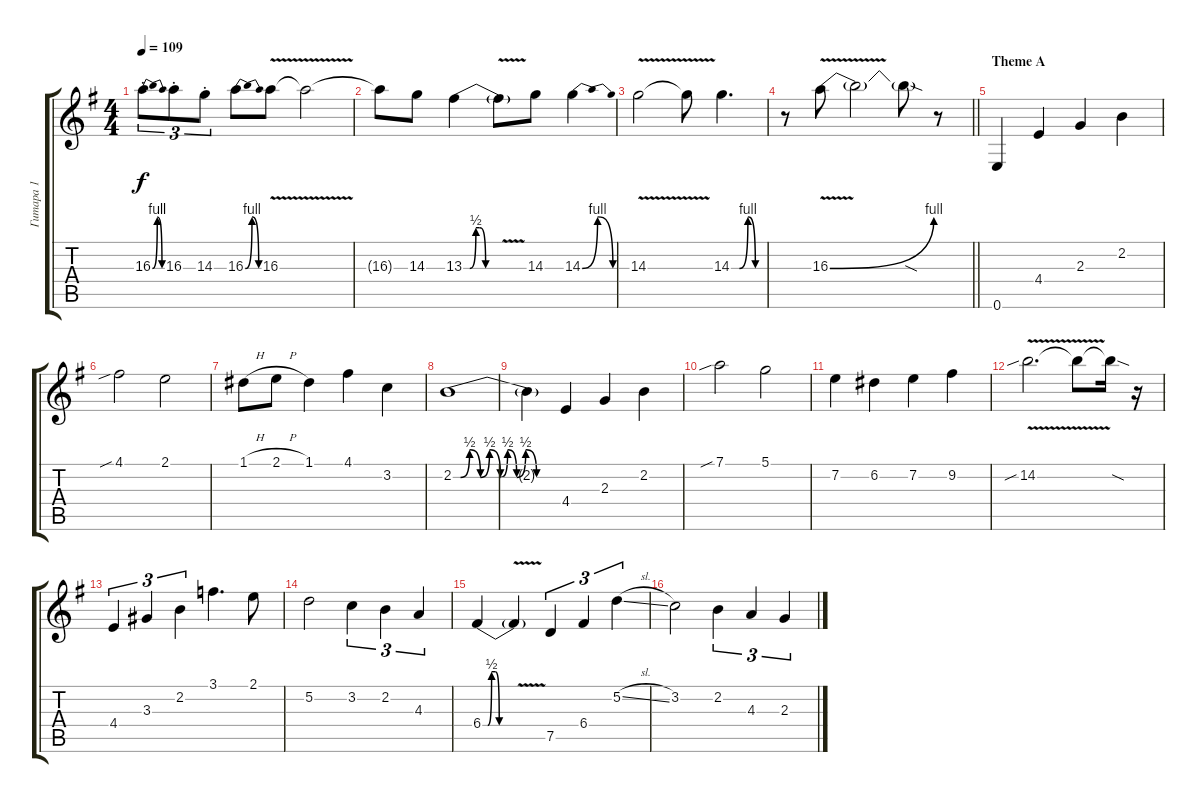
\track ("Гитара 1" "Гитара 1") {instrument distortionguitar}
\staff {score tabs}
\tuning (D4 A3 F3 C3 G2 E2) {hide}
\ts (4 4)
\tempo 109
\clef g2
\ks eminor
16.3{be (bendrelease 0 0 15 4 52 4 60 0) st}.8{tu (3 2) dy f} 16.3{st}.8{tu (3 2)} 14.3{st}.8{tu (3 2)} 16.3{be (bendrelease 0 0 15 4 45 4 60 0)}.8 16.3{v}.8 16.3{t}.2 |
16.3{t}.8 14.3.8 13.3{be (custom 0 0 10 0 20 2 26 2 36 0 60 0)}.4 13.3{v t}.8 14.3.8 14.3{be (bendrelease 0 0 24 4 35 4 60 0)}.4 |
14.3{v}.2 14.3{t}.8 14.3{be (custom 0 0 15 0 31 4 45 0 60 0)}.4{d} |
\barLineRight lightlight
r.8 16.3{be (bend 0 0 60 4) v}.8 16.3{t}.2 16.3{sod t}.8 r.8 |
\section ("" "Theme A")
0.6.4 4.4.4 2.3.4 2.2.4 |
4.1{sib}.2 2.1.2 |
1.1{h}.8 2.1{h}.8 1.1.4 4.1.4 3.2.4 |
2.2{be (custom 0 0 4 0 9 2 15 0 20 2 26 0 30 2 35 0 40 2 46 0 60 0)}.1 |
2.2{t}.4 4.4.4 2.3.4 2.2.4 |
7.1{sib}.2 5.1.2 |
7.2.4 6.2.4 7.2.4 9.2.4 |
14.2{v sib}.2{d} 14.2{t}.8 14.2{sod t}.16 r.16 |
4.4.4{tu (3 2)} 3.3.4{tu (3 2)} 2.2.4{tu (3 2)} 3.1.4{d} 2.1.8 |
5.2.2 3.2.4{tu (3 2)} 2.2.4{tu (3 2)} 4.3.4{tu (3 2)} |
6.4{be (custom 0 0 9 0 16 2 23 2 30 0 60 0)}.4 6.4{v t}.4 7.5.4{tu (3 2)} 6.4.4{tu (3 2)} 5.2{sl}.4{tu (3 2)} |
3.2.2 2.2.4{tu (3 2)} 4.3.4{tu (3 2)} 2.3.4{tu (3 2)}
